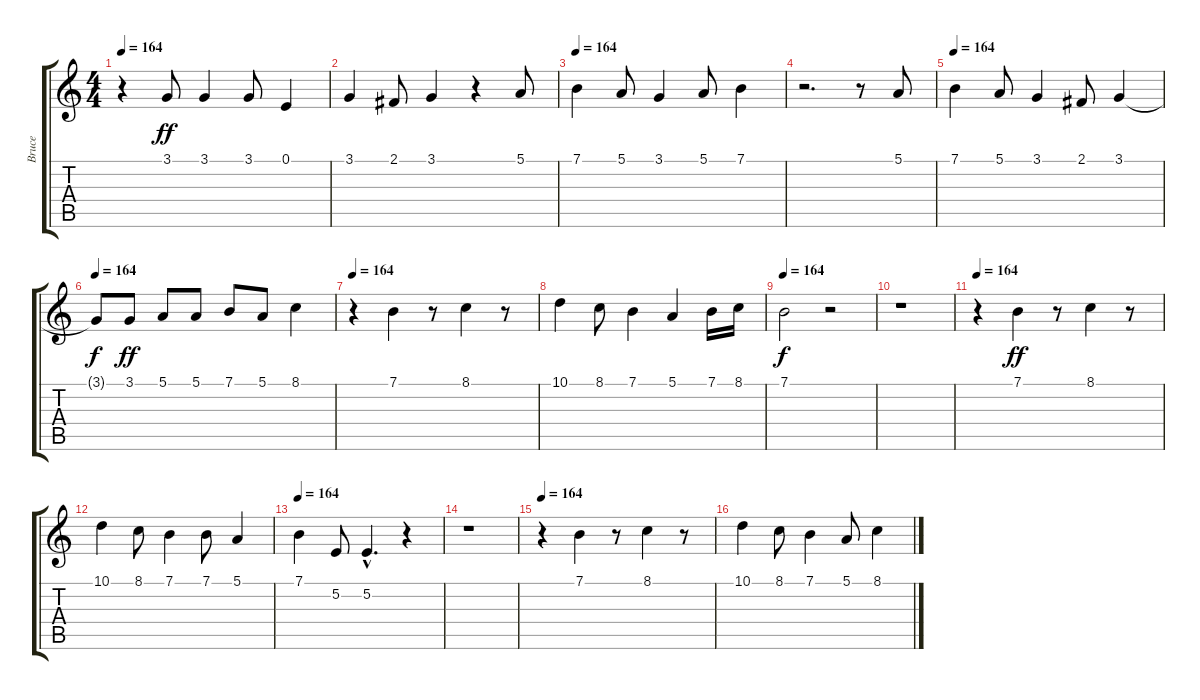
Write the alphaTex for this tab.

\track ("Bruce" "Bruce") {instrument lead6voice}
\staff {score tabs}
\tuning (E4 B3 G3 D3 A2 E2) {hide}
\ts (4 4)
\tempo 164
\clef g2
\ks c
r.4{dy ff} 3.1.8 3.1.4 3.1.8 0.1.4 |
3.1.4 2.1.8 3.1.4 r.4 5.1.8 |
\tempo 164
7.1.4 5.1.8 3.1.4 5.1.8 7.1.4 |
r.2{d} r.8 5.1.8 |
\tempo 164
7.1.4 5.1.8 3.1.4 2.1.8 3.1.4 |
\tempo 164
3.1{t}.8{dy f} 3.1.8{dy ff} 5.1.8 5.1.8 7.1.8 5.1.8 8.1.4 |
\tempo 164
r.4 7.1.4 r.8 8.1.4 r.8 |
10.1.4 8.1.8 7.1.4 5.1.4 7.1.16 8.1.16 |
\tempo 164
7.1.2{dy f} r.2 |
r.1 |
\tempo 164
r.4 7.1.4{dy ff} r.8 8.1.4 r.8 |
10.1.4 8.1.8 7.1.4 7.1.8 5.1.4 |
\tempo 164
7.1.4 5.2.8 5.2{hac}.4{d} r.4 |
r.1 |
\tempo 164
r.4 7.1.4 r.8 8.1.4 r.8 |
10.1.4 8.1.8 7.1.4 5.1.8 8.1.4
